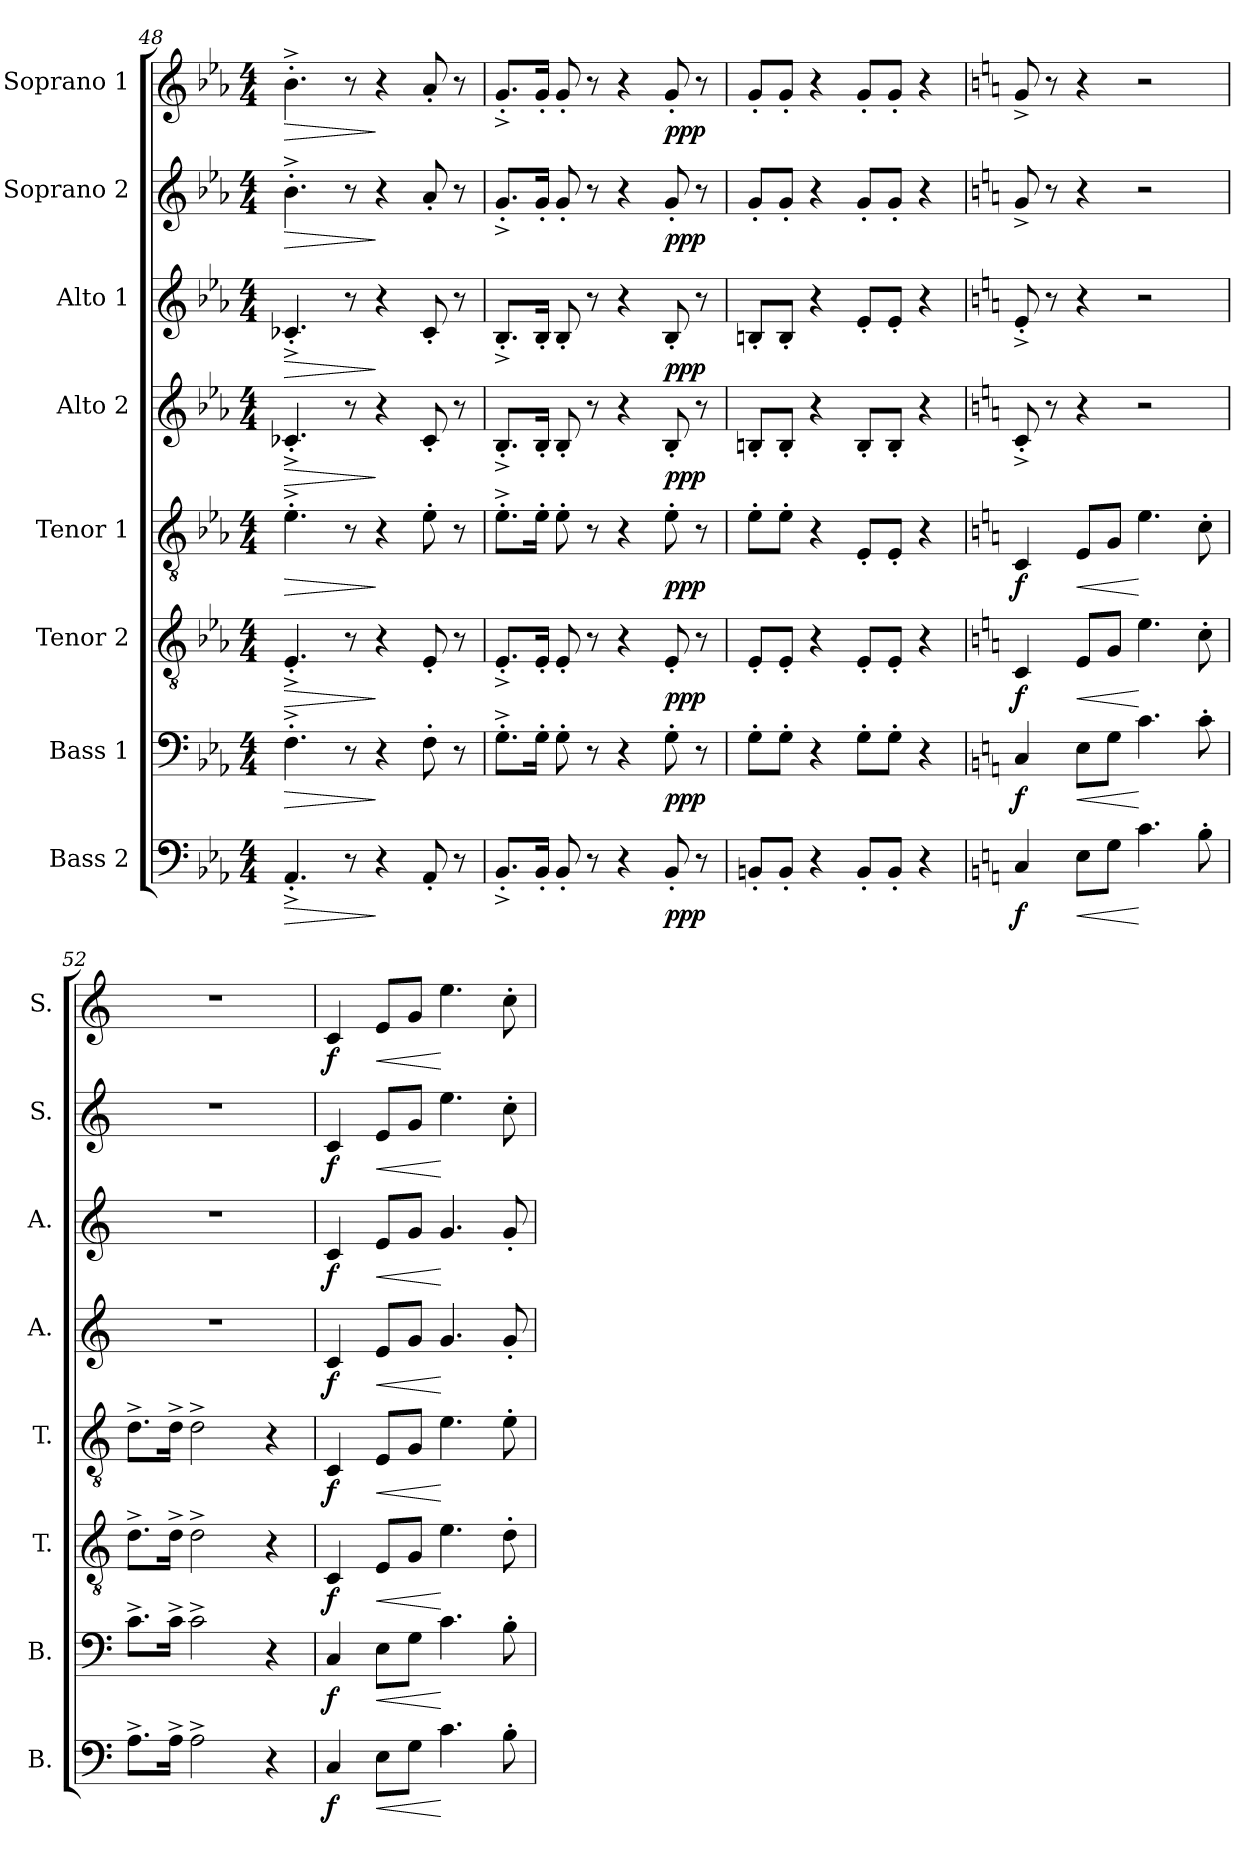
**kern	**dynam	**kern	**dynam	**kern	**dynam	**kern	**dynam	**kern	**dynam	**kern	**dynam	**kern	**dynam	**kern	**dynam
*part8	*part8	*part7	*part7	*part6	*part6	*part5	*part5	*part4	*part4	*part3	*part3	*part2	*part2	*part1	*part1
*staff8	*staff8	*staff7	*staff7	*staff6	*staff6	*staff5	*staff5	*staff4	*staff4	*staff3	*staff3	*staff2	*staff2	*staff1	*staff1
*I"Bass 2	*	*I"Bass 1	*	*I"Tenor 2	*	*I"Tenor 1	*	*I"Alto 2	*	*I"Alto 1	*	*I"Soprano 2	*	*I"Soprano 1	*
*I'B.	*	*I'B.	*	*I'T.	*	*I'T.	*	*I'A.	*	*I'A.	*	*I'S.	*	*I'S.	*
!!LO:PB:g=z
*clefF4	*	*clefF4	*	*clefGv2	*	*clefGv2	*	*clefG2	*	*clefG2	*	*clefG2	*	*clefG2	*
*k[b-e-a-]	*	*k[b-e-a-]	*	*k[b-e-a-]	*	*k[b-e-a-]	*	*k[b-e-a-]	*	*k[b-e-a-]	*	*k[b-e-a-]	*	*k[b-e-a-]	*
*M4/4	*	*M4/4	*	*M4/4	*	*M4/4	*	*M4/4	*	*M4/4	*	*M4/4	*	*M4/4	*
=48	=48	=48	=48	=48	=48	=48	=48	=48	=48	=48	=48	=48	=48	=48	=48
!	!LO:HP:b	!	!LO:HP:b	!	!LO:HP:b	!	!LO:HP:b	!	!LO:HP:b	!	!LO:HP:b	!	!LO:HP:b	!	!LO:HP:b
4.AA-^'/	>	4.F^'\	>	4.E-^'/	>	4.e-^'\	>	4.c-X^'/	>	4.c-X^'/	>	4.b-^'\	>	4.b-^'\	>
8r	.	8r	.	8r	.	8r	.	8r	.	8r	.	8r	.	8r	.
4r	]	4r	]	4r	]	4r	]	4r	]	4r	]	4r	]	4r	]
8AA-'/	.	8F'\	.	8E-'/	.	8e-'\	.	8c-'/	.	8c-'/	.	8a-'/	.	8a-'/	.
8r	.	8r	.	8r	.	8r	.	8r	.	8r	.	8r	.	8r	.
=49	=49	=49	=49	=49	=49	=49	=49	=49	=49	=49	=49	=49	=49	=49	=49
8.BB-'^/L	.	8.G'^\L	.	8.E-'^/L	.	8.e-'^\L	.	8.B-'^/L	.	8.B-'^/L	.	8.g'^/L	.	8.g'^/L	.
16BB-'/Jk	.	16G'\Jk	.	16E-'/Jk	.	16e-'\Jk	.	16B-'/Jk	.	16B-'/Jk	.	16g'/Jk	.	16g'/Jk	.
8BB-'/	.	8G'\	.	8E-'/	.	8e-'\	.	8B-'/	.	8B-'/	.	8g'/	.	8g'/	.
8r	.	8r	.	8r	.	8r	.	8r	.	8r	.	8r	.	8r	.
4r	.	4r	.	4r	.	4r	.	4r	.	4r	.	4r	.	4r	.
!	!LO:DY:b	!	!LO:DY:b	!	!LO:DY:b	!	!LO:DY:b	!	!LO:DY:b	!	!LO:DY:b	!	!LO:DY:b	!	!LO:DY:b
8BB-'/	ppp	8G'\	ppp	8E-'/	ppp	8e-'\	ppp	8B-'/	ppp	8B-'/	ppp	8g'/	ppp	8g'/	ppp
8r	.	8r	.	8r	.	8r	.	8r	.	8r	.	8r	.	8r	.
=50	=50	=50	=50	=50	=50	=50	=50	=50	=50	=50	=50	=50	=50	=50	=50
8BBn'/L	.	8G'\L	.	8E-'/L	.	8e-'\L	.	8Bn'/L	.	8Bn'/L	.	8g'/L	.	8g'/L	.
8BB'/J	.	8G'\J	.	8E-'/J	.	8e-'\J	.	8B'/J	.	8B'/J	.	8g'/J	.	8g'/J	.
4r	.	4r	.	4r	.	4r	.	4r	.	4r	.	4r	.	4r	.
8BB'/L	.	8G'\L	.	8E-'/L	.	8E-'/L	.	8B'/L	.	8e-'/L	.	8g'/L	.	8g'/L	.
8BB'/J	.	8G'\J	.	8E-'/J	.	8E-'/J	.	8B'/J	.	8e-'/J	.	8g'/J	.	8g'/J	.
4r	.	4r	.	4r	.	4r	.	4r	.	4r	.	4r	.	4r	.
=51	=51	=51	=51	=51	=51	=51	=51	=51	=51	=51	=51	=51	=51	=51	=51
*k[]	*	*k[]	*	*k[]	*	*k[]	*	*k[]	*	*k[]	*	*k[]	*	*k[]	*
!	!LO:DY:b	!	!LO:DY:b	!	!LO:DY:b	!	!LO:DY:b	!	!	!	!	!	!	!	!
4C/	f	4C/	f	4C/	f	4C/	f	8c'^/	.	8e'^/	.	8g^/	.	8g^/	.
.	.	.	.	.	.	.	.	8r	.	8r	.	8r	.	8r	.
!	!LO:HP:b	!	!LO:HP:b	!	!LO:HP:b	!	!LO:HP:b	!	!	!	!	!	!	!	!
8E\L	<	8E\L	<	8E/L	<	8E/L	<	4r	.	4r	.	4r	.	4r	.
8G\J	.	8G\J	.	8G/J	.	8G/J	.	.	.	.	.	.	.	.	.
4.c\	[	4.c\	[	4.e\	[	4.e\	[	2r	.	2r	.	2r	.	2r	.
8B'\	.	8c'\	.	8c'\	.	8c'\	.	.	.	.	.	.	.	.	.
=52	=52	=52	=52	=52	=52	=52	=52	=52	=52	=52	=52	=52	=52	=52	=52
8.A^\L	.	8.c^\L	.	8.d^\L	.	8.d^\L	.	1r	.	1r	.	1r	.	1r	.
16A^\Jk	.	16c^\Jk	.	16d^\Jk	.	16d^\Jk	.	.	.	.	.	.	.	.	.
2A^\	.	2c^\	.	2d^\	.	2d^\	.	.	.	.	.	.	.	.	.
4r	.	4r	.	4r	.	4r	.	.	.	.	.	.	.	.	.
!!LO:PB:g=z
=53	=53	=53	=53	=53	=53	=53	=53	=53	=53	=53	=53	=53	=53	=53	=53
!	!LO:DY:b	!	!LO:DY:b	!	!LO:DY:b	!	!LO:DY:b	!	!LO:DY:b	!	!LO:DY:b	!	!LO:DY:b	!	!LO:DY:b
4C/	f	4C/	f	4C/	f	4C/	f	4c/	f	4c/	f	4c/	f	4c/	f
!	!LO:HP:b	!	!LO:HP:b	!	!LO:HP:b	!	!LO:HP:b	!	!LO:HP:b	!	!LO:HP:b	!	!LO:HP:b	!	!LO:HP:b
8E\L	<	8E\L	<	8E/L	<	8E/L	<	8e/L	<	8e/L	<	8e/L	<	8e/L	<
8G\J	.	8G\J	.	8G/J	.	8G/J	.	8g/J	.	8g/J	.	8g/J	.	8g/J	.
4.c\	[	4.c\	[	4.e\	[	4.e\	[	4.g/	[	4.g/	[	4.ee\	[	4.ee\	[
8B'\	.	8B'\	.	8d'\	.	8e'\	.	8g'/	.	8g'/	.	8cc'\	.	8cc'\	.
=	=	=	=	=	=	=	=	=	=	=	=	=	=	=	=
*-	*-	*-	*-	*-	*-	*-	*-	*-	*-	*-	*-	*-	*-	*-	*-
